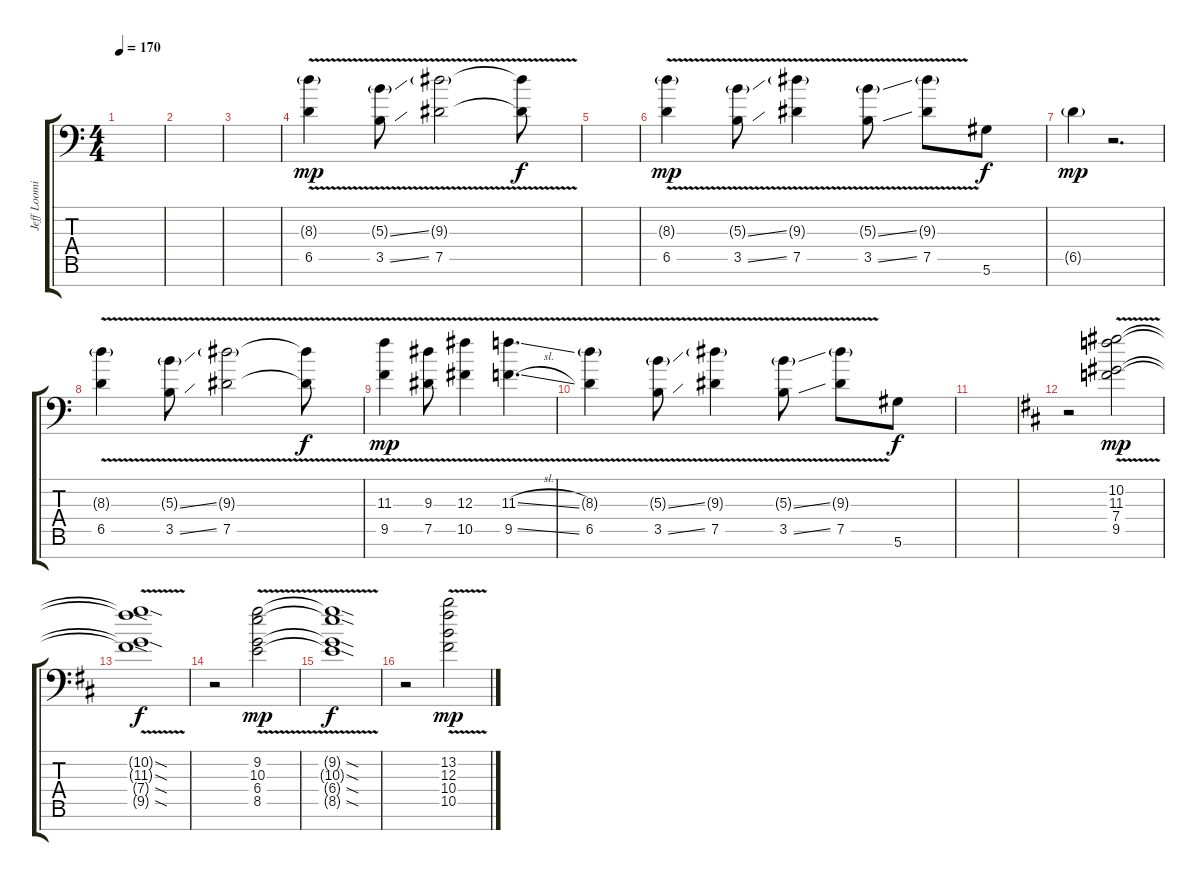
\track ("Jeff Loomis Lead" "Jeff Loomi") {instrument distortionguitar}
\staff {score tabs}
\tuning (Eb4 Bb3 Gb3 Db3 Ab2 Eb2 Bb1) {hide}
\ts (4 4)
\tempo 170
\clef f4
\ks c
|
|
|
(8.3{v g} 6.5{v}).4{dy mp} (5.3{v ss g} 3.5{v ss}).8 (9.3{v g} 7.5{v}).2 (9.3{t} 7.5{t}).8{dy f} |
|
(8.3{v g} 6.5{v}).4{dy mp} (5.3{v ss g} 3.5{v ss}).8 (9.3{v g} 7.5{v}).4 (5.3{v ss g} 3.5{v ss}).8 (9.3{v g} 7.5{v}).8 5.6.8{dy f} |
6.5{g}.4{dy mp} r.2{d} |
(8.3{v g} 6.5{v}).4 (5.3{v ss g} 3.5{v ss}).8 (9.3{v g} 7.5{v}).2 (9.3{t} 7.5{t}).8{dy f} |
(11.3{v} 9.5).4{dy mp} (9.3{v} 7.5{v}).8 (12.3{v} 10.5{v}).4 (11.3{v sl} 9.5{v sl}).4{d} |
(8.3{v g} 6.5{v}).4 (5.3{v ss g} 3.5{v ss}).8 (9.3{v g} 7.5{v}).4 (5.3{v ss g} 3.5{v ss}).8 (9.3{v g} 7.5{v}).8 5.6.8{dy f} |
|
\ks d
r.2 (10.2{v} 11.3{v} 7.4{v} 9.5{v}).2{dy mp} |
(10.2{sod t} 11.3{sod t} 7.4{sod t} 9.5{sod t}).1{dy f} |
r.2 (9.2{v} 10.3{v} 6.4{v} 8.5{v}).2{dy mp} |
(9.2{sod t} 10.3{sod t} 6.4{sod t} 8.5{sod t}).1{dy f} |
r.2 (13.2{v} 12.3{v} 10.4{v} 10.5{v}).2{dy mp}
